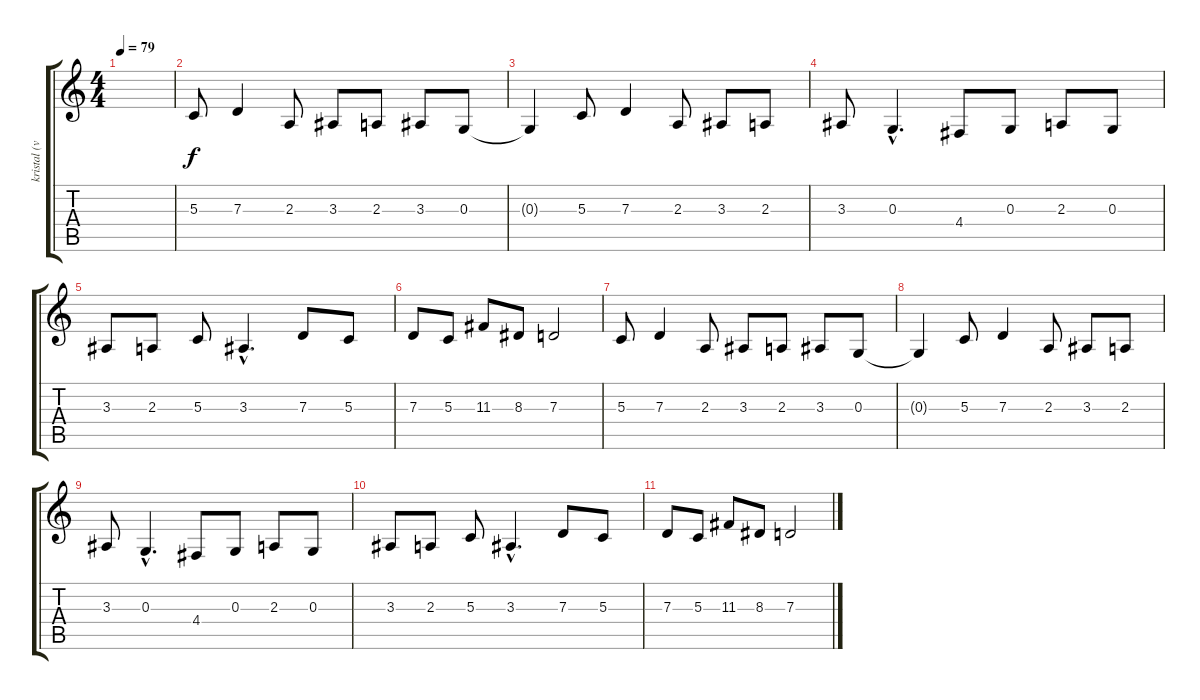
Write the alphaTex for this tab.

\track ("kristal (vurmalı)" "kristal (v") {instrument musicbox}
\staff {score tabs}
\tuning (E4 B3 G3 D3 A2 E2) {hide}
\ts (4 4)
\tempo 79
\clef g2
\ks c
|
5.3.8 7.3.4 2.3.8 3.3.8 2.3.8 3.3.8 0.3.8 |
0.3{t}.4 5.3.8 7.3.4 2.3.8 3.3.8 2.3.8 |
3.3.8 0.3{hac}.4{d} 4.4.8 0.3.8 2.3.8 0.3.8 |
3.3.8 2.3.8 5.3.8 3.3{hac}.4{d} 7.3.8 5.3.8 |
7.3.8 5.3.8 11.3.8 8.3.8 7.3.2 |
5.3.8 7.3.4 2.3.8 3.3.8 2.3.8 3.3.8 0.3.8 |
0.3{t}.4 5.3.8 7.3.4 2.3.8 3.3.8 2.3.8 |
3.3.8 0.3{hac}.4{d} 4.4.8 0.3.8 2.3.8 0.3.8 |
3.3.8 2.3.8 5.3.8 3.3{hac}.4{d} 7.3.8 5.3.8 |
7.3.8 5.3.8 11.3.8 8.3.8 7.3.2
